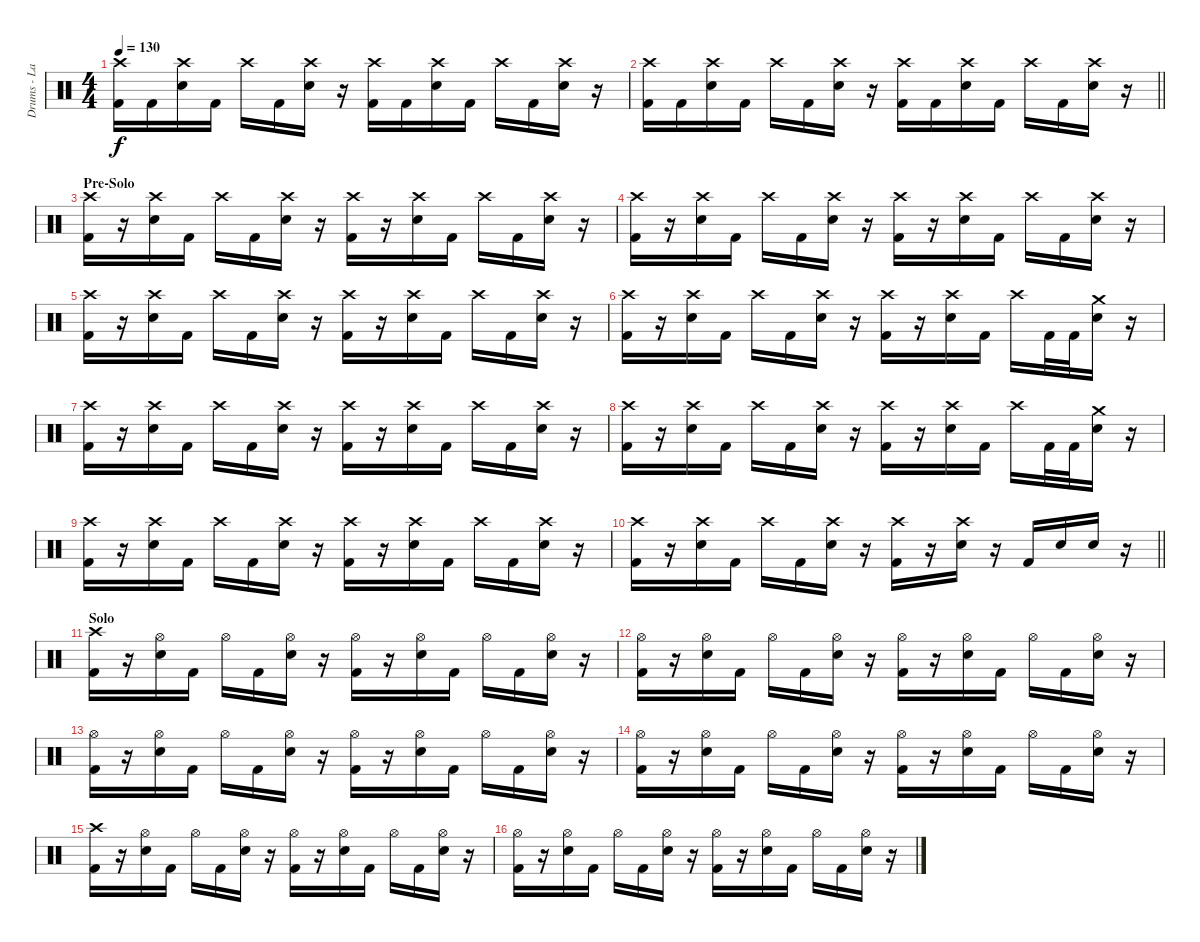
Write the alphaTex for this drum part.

\track ("Drums - Lars" "Drums - La") {instrument percussion}
\staff {score}
\articulation defaults
\ts (4 4)
\tempo 130
\clef neutral
\ks c
("Crash high (hit)" "Kick (hit) 2").16{dy f} "Kick (hit) 2".16 ("Crash high (hit)" "Electric Snare (hit)").16 "Kick (hit) 2".16 "Crash high (hit)".16 "Kick (hit) 2".16 ("Crash high (hit)" "Electric Snare (hit)").16 r.16 ("Crash high (hit)" "Kick (hit) 2").16 "Kick (hit) 2".16 ("Crash high (hit)" "Electric Snare (hit)").16 "Kick (hit) 2".16 "Crash high (hit)".16 "Kick (hit) 2".16 ("Crash high (hit)" "Electric Snare (hit)").16 r.16 |
\barLineRight lightlight
("Crash high (hit)" "Kick (hit) 2").16 "Kick (hit) 2".16 ("Crash high (hit)" "Electric Snare (hit)").16 "Kick (hit) 2".16 "Crash high (hit)".16 "Kick (hit) 2".16 ("Crash high (hit)" "Electric Snare (hit)").16 r.16 ("Crash high (hit)" "Kick (hit) 2").16 "Kick (hit) 2".16 ("Crash high (hit)" "Electric Snare (hit)").16 "Kick (hit) 2".16 "Crash high (hit)".16 "Kick (hit) 2".16 ("Crash high (hit)" "Electric Snare (hit)").16 r.16 |
\section ("" "Pre-Solo")
("Crash high (hit)" "Kick (hit) 2").16 r.16 ("Crash high (hit)" "Electric Snare (hit)").16 "Kick (hit) 2".16 "Crash high (hit)".16 "Kick (hit) 2".16 ("Crash high (hit)" "Electric Snare (hit)").16 r.16 ("Crash high (hit)" "Kick (hit) 2").16 r.16 ("Crash high (hit)" "Electric Snare (hit)").16 "Kick (hit) 2".16 "Crash high (hit)".16 "Kick (hit) 2".16 ("Crash high (hit)" "Electric Snare (hit)").16 r.16 |
("Crash high (hit)" "Kick (hit) 2").16 r.16 ("Crash high (hit)" "Electric Snare (hit)").16 "Kick (hit) 2".16 "Crash high (hit)".16 "Kick (hit) 2".16 ("Crash high (hit)" "Electric Snare (hit)").16 r.16 ("Crash high (hit)" "Kick (hit) 2").16 r.16 ("Crash high (hit)" "Electric Snare (hit)").16 "Kick (hit) 2".16 "Crash high (hit)".16 "Kick (hit) 2".16 ("Crash high (hit)" "Electric Snare (hit)").16 r.16 |
("Crash high (hit)" "Kick (hit) 2").16 r.16 ("Crash high (hit)" "Electric Snare (hit)").16 "Kick (hit) 2".16 "Crash high (hit)".16 "Kick (hit) 2".16 ("Crash high (hit)" "Electric Snare (hit)").16 r.16 ("Crash high (hit)" "Kick (hit) 2").16 r.16 ("Crash high (hit)" "Electric Snare (hit)").16 "Kick (hit) 2".16 "Crash high (hit)".16 "Kick (hit) 2".16 ("Crash high (hit)" "Electric Snare (hit)").16 r.16 |
("Crash high (hit)" "Kick (hit) 2").16 r.16 ("Crash high (hit)" "Electric Snare (hit)").16 "Kick (hit) 2".16 "Crash high (hit)".16 "Kick (hit) 2".16 ("Crash high (hit)" "Electric Snare (hit)").16 r.16 ("Crash high (hit)" "Kick (hit) 2").16 r.16 ("Crash high (hit)" "Electric Snare (hit)").16 "Kick (hit) 2".16 "Crash high (hit)".16 "Kick (hit) 2".32 "Kick (hit) 2".32 ("Crash medium (hit)" "Electric Snare (hit)").16 r.16 |
("Crash high (hit)" "Kick (hit) 2").16 r.16 ("Crash high (hit)" "Electric Snare (hit)").16 "Kick (hit) 2".16 "Crash high (hit)".16 "Kick (hit) 2".16 ("Crash high (hit)" "Electric Snare (hit)").16 r.16 ("Crash high (hit)" "Kick (hit) 2").16 r.16 ("Crash high (hit)" "Electric Snare (hit)").16 "Kick (hit) 2".16 "Crash high (hit)".16 "Kick (hit) 2".16 ("Crash high (hit)" "Electric Snare (hit)").16 r.16 |
("Crash high (hit)" "Kick (hit) 2").16 r.16 ("Crash high (hit)" "Electric Snare (hit)").16 "Kick (hit) 2".16 "Crash high (hit)".16 "Kick (hit) 2".16 ("Crash high (hit)" "Electric Snare (hit)").16 r.16 ("Crash high (hit)" "Kick (hit) 2").16 r.16 ("Crash high (hit)" "Electric Snare (hit)").16 "Kick (hit) 2".16 "Crash high (hit)".16 "Kick (hit) 2".32 "Kick (hit) 2".32 ("Crash medium (hit)" "Electric Snare (hit)").16 r.16 |
("Crash high (hit)" "Kick (hit) 2").16 r.16 ("Crash high (hit)" "Electric Snare (hit)").16 "Kick (hit) 2".16 "Crash high (hit)".16 "Kick (hit) 2".16 ("Crash high (hit)" "Electric Snare (hit)").16 r.16 ("Crash high (hit)" "Kick (hit) 2").16 r.16 ("Crash high (hit)" "Electric Snare (hit)").16 "Kick (hit) 2".16 "Crash high (hit)".16 "Kick (hit) 2".16 ("Crash high (hit)" "Electric Snare (hit)").16 r.16 |
\barLineRight lightlight
("Crash high (hit)" "Kick (hit) 2").16 r.16 ("Crash high (hit)" "Electric Snare (hit)").16 "Kick (hit) 2".16 "Crash high (hit)".16 "Kick (hit) 2".16 ("Crash high (hit)" "Electric Snare (hit)").16 r.16 ("Crash high (hit)" "Kick (hit) 2").16 r.16 ("Crash high (hit)" "Electric Snare (hit)").16 r.16 "Kick (hit) 2".16 "Electric Snare (hit)".16 "Electric Snare (hit)".16 r.16 |
\section ("" "Solo")
("Crash high (hit)" "Kick (hit) 2").16 r.16 ("Hi-Hat (open)" "Electric Snare (hit)").16 "Kick (hit) 2".16 "Hi-Hat (open)".16 "Kick (hit) 2".16 ("Hi-Hat (open)" "Electric Snare (hit)").16 r.16 ("Hi-Hat (open)" "Kick (hit) 2").16 r.16 ("Hi-Hat (open)" "Electric Snare (hit)").16 "Kick (hit) 2".16 "Hi-Hat (open)".16 "Kick (hit) 2".16 ("Hi-Hat (open)" "Electric Snare (hit)").16 r.16 |
("Hi-Hat (open)" "Kick (hit) 2").16 r.16 ("Hi-Hat (open)" "Electric Snare (hit)").16 "Kick (hit) 2".16 "Hi-Hat (open)".16 "Kick (hit) 2".16 ("Hi-Hat (open)" "Electric Snare (hit)").16 r.16 ("Hi-Hat (open)" "Kick (hit) 2").16 r.16 ("Hi-Hat (open)" "Electric Snare (hit)").16 "Kick (hit) 2".16 "Hi-Hat (open)".16 "Kick (hit) 2".16 ("Hi-Hat (open)" "Electric Snare (hit)").16 r.16 |
("Hi-Hat (open)" "Kick (hit) 2").16 r.16 ("Hi-Hat (open)" "Electric Snare (hit)").16 "Kick (hit) 2".16 "Hi-Hat (open)".16 "Kick (hit) 2".16 ("Hi-Hat (open)" "Electric Snare (hit)").16 r.16 ("Hi-Hat (open)" "Kick (hit) 2").16 r.16 ("Hi-Hat (open)" "Electric Snare (hit)").16 "Kick (hit) 2".16 "Hi-Hat (open)".16 "Kick (hit) 2".16 ("Hi-Hat (open)" "Electric Snare (hit)").16 r.16 |
("Hi-Hat (open)" "Kick (hit) 2").16 r.16 ("Hi-Hat (open)" "Electric Snare (hit)").16 "Kick (hit) 2".16 "Hi-Hat (open)".16 "Kick (hit) 2".16 ("Hi-Hat (open)" "Electric Snare (hit)").16 r.16 ("Hi-Hat (open)" "Kick (hit) 2").16 r.16 ("Hi-Hat (open)" "Electric Snare (hit)").16 "Kick (hit) 2".16 "Hi-Hat (open)".16 "Kick (hit) 2".16 ("Hi-Hat (open)" "Electric Snare (hit)").16 r.16 |
("Crash high (hit)" "Kick (hit) 2").16 r.16 ("Hi-Hat (open)" "Electric Snare (hit)").16 "Kick (hit) 2".16 "Hi-Hat (open)".16 "Kick (hit) 2".16 ("Hi-Hat (open)" "Electric Snare (hit)").16 r.16 ("Hi-Hat (open)" "Kick (hit) 2").16 r.16 ("Hi-Hat (open)" "Electric Snare (hit)").16 "Kick (hit) 2".16 "Hi-Hat (open)".16 "Kick (hit) 2".16 ("Hi-Hat (open)" "Electric Snare (hit)").16 r.16 |
("Hi-Hat (open)" "Kick (hit) 2").16 r.16 ("Hi-Hat (open)" "Electric Snare (hit)").16 "Kick (hit) 2".16 "Hi-Hat (open)".16 "Kick (hit) 2".16 ("Hi-Hat (open)" "Electric Snare (hit)").16 r.16 ("Hi-Hat (open)" "Kick (hit) 2").16 r.16 ("Hi-Hat (open)" "Electric Snare (hit)").16 "Kick (hit) 2".16 "Hi-Hat (open)".16 "Kick (hit) 2".16 ("Hi-Hat (open)" "Electric Snare (hit)").16 r.16
